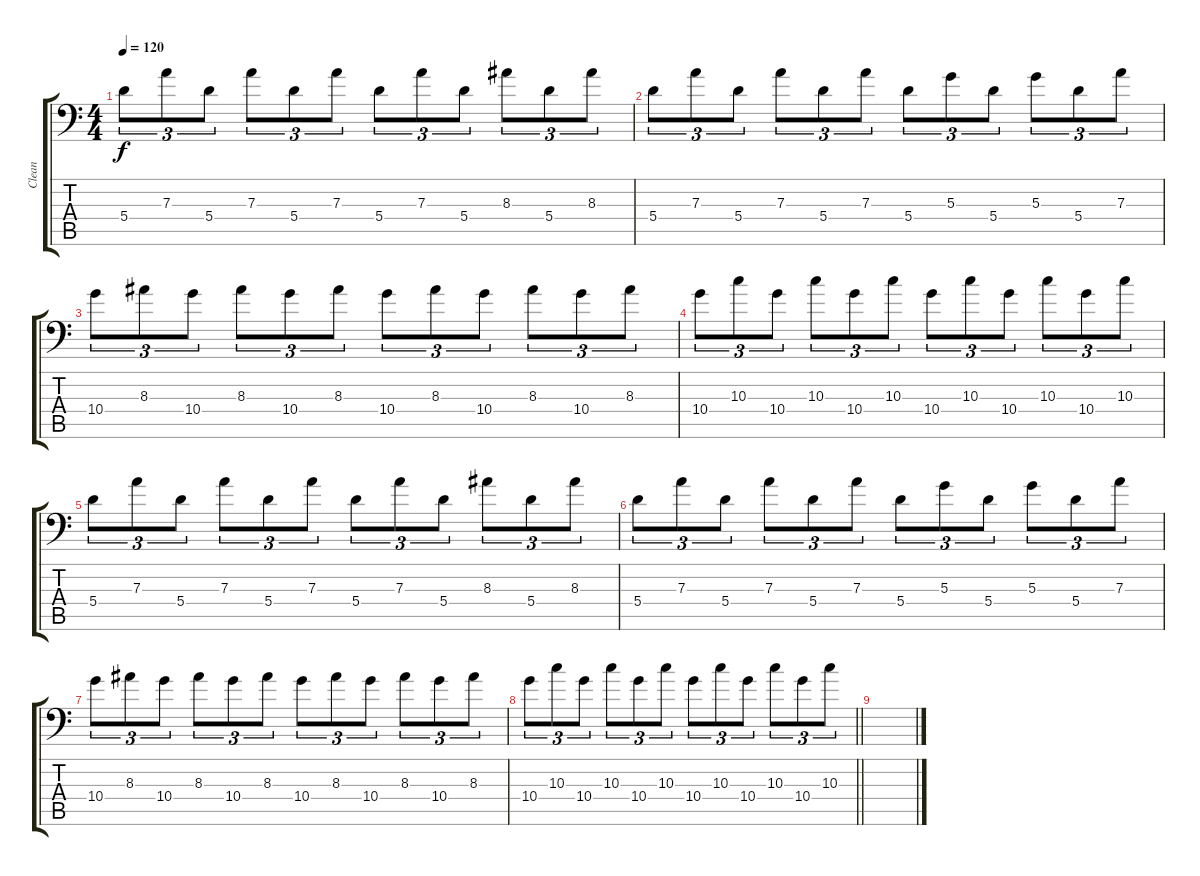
\track ("Clean" "Clean") {instrument acousticguitarnylon}
\staff {score tabs}
\tuning (B3 Gb3 D3 A2 E2 A1) {hide}
\ts (4 4)
\section ("" "")
\tempo 120
\clef f4
\ks c
5.4.8{tu (3 2) dy f} 7.3.8{tu (3 2)} 5.4.8{tu (3 2)} 7.3.8{tu (3 2)} 5.4.8{tu (3 2)} 7.3.8{tu (3 2)} 5.4.8{tu (3 2)} 7.3.8{tu (3 2)} 5.4.8{tu (3 2)} 8.3.8{tu (3 2)} 5.4.8{tu (3 2)} 8.3.8{tu (3 2)} |
5.4.8{tu (3 2)} 7.3.8{tu (3 2)} 5.4.8{tu (3 2)} 7.3.8{tu (3 2)} 5.4.8{tu (3 2)} 7.3.8{tu (3 2)} 5.4.8{tu (3 2)} 5.3.8{tu (3 2)} 5.4.8{tu (3 2)} 5.3.8{tu (3 2)} 5.4.8{tu (3 2)} 7.3.8{tu (3 2)} |
10.4.8{tu (3 2)} 8.3.8{tu (3 2)} 10.4.8{tu (3 2)} 8.3.8{tu (3 2)} 10.4.8{tu (3 2)} 8.3.8{tu (3 2)} 10.4.8{tu (3 2)} 8.3.8{tu (3 2)} 10.4.8{tu (3 2)} 8.3.8{tu (3 2)} 10.4.8{tu (3 2)} 8.3.8{tu (3 2)} |
10.4.8{tu (3 2)} 10.3.8{tu (3 2)} 10.4.8{tu (3 2)} 10.3.8{tu (3 2)} 10.4.8{tu (3 2)} 10.3.8{tu (3 2)} 10.4.8{tu (3 2)} 10.3.8{tu (3 2)} 10.4.8{tu (3 2)} 10.3.8{tu (3 2)} 10.4.8{tu (3 2)} 10.3.8{tu (3 2)} |
5.4.8{tu (3 2)} 7.3.8{tu (3 2)} 5.4.8{tu (3 2)} 7.3.8{tu (3 2)} 5.4.8{tu (3 2)} 7.3.8{tu (3 2)} 5.4.8{tu (3 2)} 7.3.8{tu (3 2)} 5.4.8{tu (3 2)} 8.3.8{tu (3 2)} 5.4.8{tu (3 2)} 8.3.8{tu (3 2)} |
5.4.8{tu (3 2)} 7.3.8{tu (3 2)} 5.4.8{tu (3 2)} 7.3.8{tu (3 2)} 5.4.8{tu (3 2)} 7.3.8{tu (3 2)} 5.4.8{tu (3 2)} 5.3.8{tu (3 2)} 5.4.8{tu (3 2)} 5.3.8{tu (3 2)} 5.4.8{tu (3 2)} 7.3.8{tu (3 2)} |
10.4.8{tu (3 2)} 8.3.8{tu (3 2)} 10.4.8{tu (3 2)} 8.3.8{tu (3 2)} 10.4.8{tu (3 2)} 8.3.8{tu (3 2)} 10.4.8{tu (3 2)} 8.3.8{tu (3 2)} 10.4.8{tu (3 2)} 8.3.8{tu (3 2)} 10.4.8{tu (3 2)} 8.3.8{tu (3 2)} |
\barLineRight lightlight
10.4.8{tu (3 2)} 10.3.8{tu (3 2)} 10.4.8{tu (3 2)} 10.3.8{tu (3 2)} 10.4.8{tu (3 2)} 10.3.8{tu (3 2)} 10.4.8{tu (3 2)} 10.3.8{tu (3 2)} 10.4.8{tu (3 2)} 10.3.8{tu (3 2)} 10.4.8{tu (3 2)} 10.3.8{tu (3 2)} |
\section ("" "")
